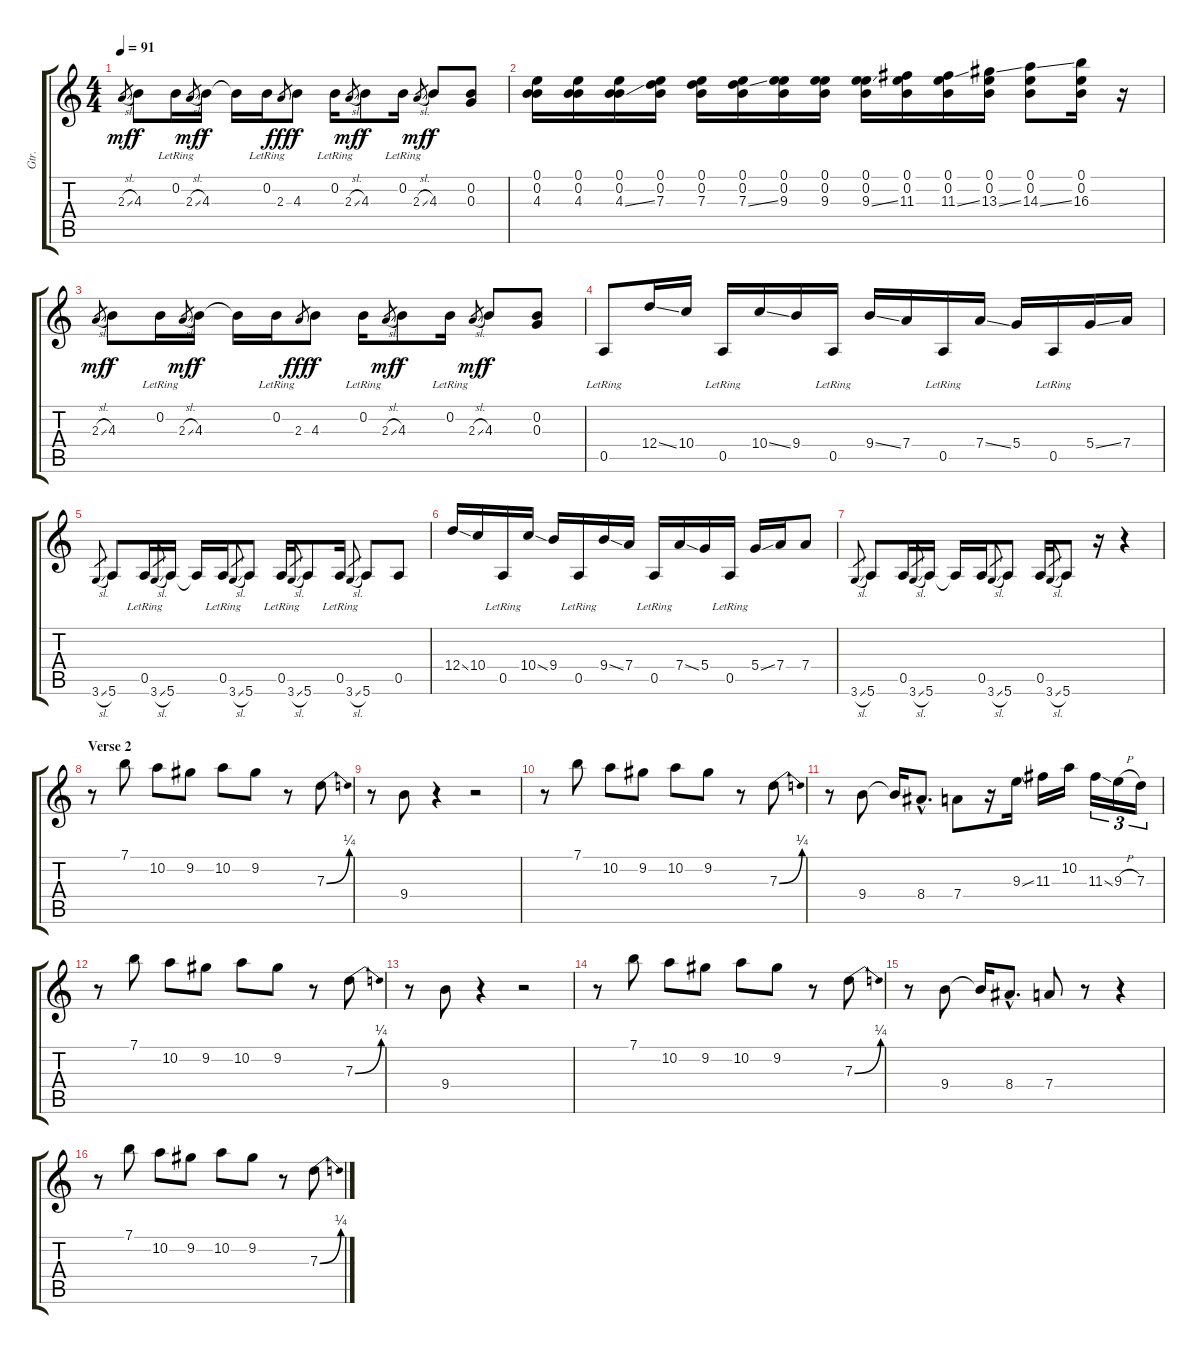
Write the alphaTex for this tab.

\track ("Gtr." "Gtr.") {instrument electricguitarclean}
\staff {score tabs}
\tuning (E4 B3 G3 D3 A2 E2) {hide}
\ts (4 4)
\tempo 91
\clef g2
\ks c
2.3{sl}.8{gr dy mf} 4.3.8{dy f} 0.2{lr}.16 2.3{sl}.8{gr dy mf} 4.3.16{dy f} 4.3{t}.16 0.2{lr}.16 2.3.8{gr dy fff} 4.3.8{dy f} 0.2{lr}.16 2.3{sl}.8{gr dy mf} 4.3.8{dy f} 0.2{lr}.16 2.3{sl}.8{gr dy mf} 4.3.8{dy f} (0.2 0.3).8 |
(0.1 0.2 4.3).16 (0.1 0.2 4.3).16 (0.1 0.2 4.3{ss}).16 (0.1 0.2 7.3).16 (0.1 0.2 7.3).16 (0.1 0.2 7.3{ss}).16 (0.1 0.2 9.3).16 (0.1 0.2 9.3).16 (0.1 0.2 9.3{ss}).16 (0.1 0.2 11.3).16 (0.1 0.2 11.3{ss}).16 (0.1 0.2 13.3{ss}).16 (0.1 0.2 14.3{ss}).8 (0.1 0.2 16.3).16 r.16 |
2.3{sl}.8{gr dy mf} 4.3.8{dy f} 0.2{lr}.16 2.3{sl}.8{gr dy mf} 4.3.16{dy f} 4.3{t}.16 0.2{lr}.16 2.3.8{gr dy fff} 4.3.8{dy f} 0.2{lr}.16 2.3{sl}.8{gr dy mf} 4.3.8{dy f} 0.2{lr}.16 2.3{sl}.8{gr dy mf} 4.3.8{dy f} (0.2 0.3).8 |
0.5{lr}.8 12.4{ss}.16 10.4.16 0.5{lr}.16 10.4{ss}.16 9.4.16 0.5{lr}.16 9.4{ss}.16 7.4.16 0.5{lr}.16 7.4{ss}.16 5.4.16 0.5{lr}.16 5.4{ss}.16 7.4.16 |
3.6{sl}.8{gr} 5.6.8 0.5{lr}.16 3.6{sl}.8{gr} 5.6.16 5.6{t}.16 0.5{lr}.16 3.6{sl}.8{gr} 5.6.8 0.5{lr}.16 3.6{sl}.8{gr} 5.6.8 0.5{lr}.16 3.6{sl}.8{gr} 5.6.8 0.5.8 |
12.4{ss}.16 10.4.16 0.5{lr}.16 10.4{ss}.16 9.4.16 0.5{lr}.16 9.4{ss}.16 7.4.16 0.5{lr}.16 7.4{ss}.16 5.4.16 0.5{lr}.16 5.4{ss}.16 7.4.16 7.4.8 |
3.6{sl}.8{gr} 5.6.8 0.5.16 3.6{sl}.8{gr} 5.6.16 5.6{t}.16 0.5.16 3.6{sl}.8{gr} 5.6.8 0.5.16 3.6{sl}.8{gr} 5.6.8 r.16 r.4 |
\section ("" "Verse 2")
r.8 7.1.8 10.2.8 9.2.8 10.2.8 9.2.8 r.8 7.3{be (bend 0 0 60 1)}.8 |
r.8 9.4.8 r.4 r.2 |
r.8 7.1.8 10.2.8 9.2.8 10.2.8 9.2.8 r.8 7.3{be (bend 0 0 60 1)}.8 |
r.8 9.4.8 9.4{t}.16 8.4{hac}.8{d} 7.4.8 r.16 9.3{ss}.16 11.3.16 10.2.16 11.3{ss}.16{tu (3 2)} 9.3{h}.16{tu (3 2)} 7.3.16{tu (3 2)} |
r.8 7.1.8 10.2.8 9.2.8 10.2.8 9.2.8 r.8 7.3{be (bend 0 0 60 1)}.8 |
r.8 9.4.8 r.4 r.2 |
r.8 7.1.8 10.2.8 9.2.8 10.2.8 9.2.8 r.8 7.3{be (bend 0 0 60 1)}.8 |
r.8 9.4.8 9.4{t}.16 8.4{hac}.8{d} 7.4.8 r.8 r.4 |
r.8 7.1.8 10.2.8 9.2.8 10.2.8 9.2.8 r.8 7.3{be (bend 0 0 60 1)}.8
